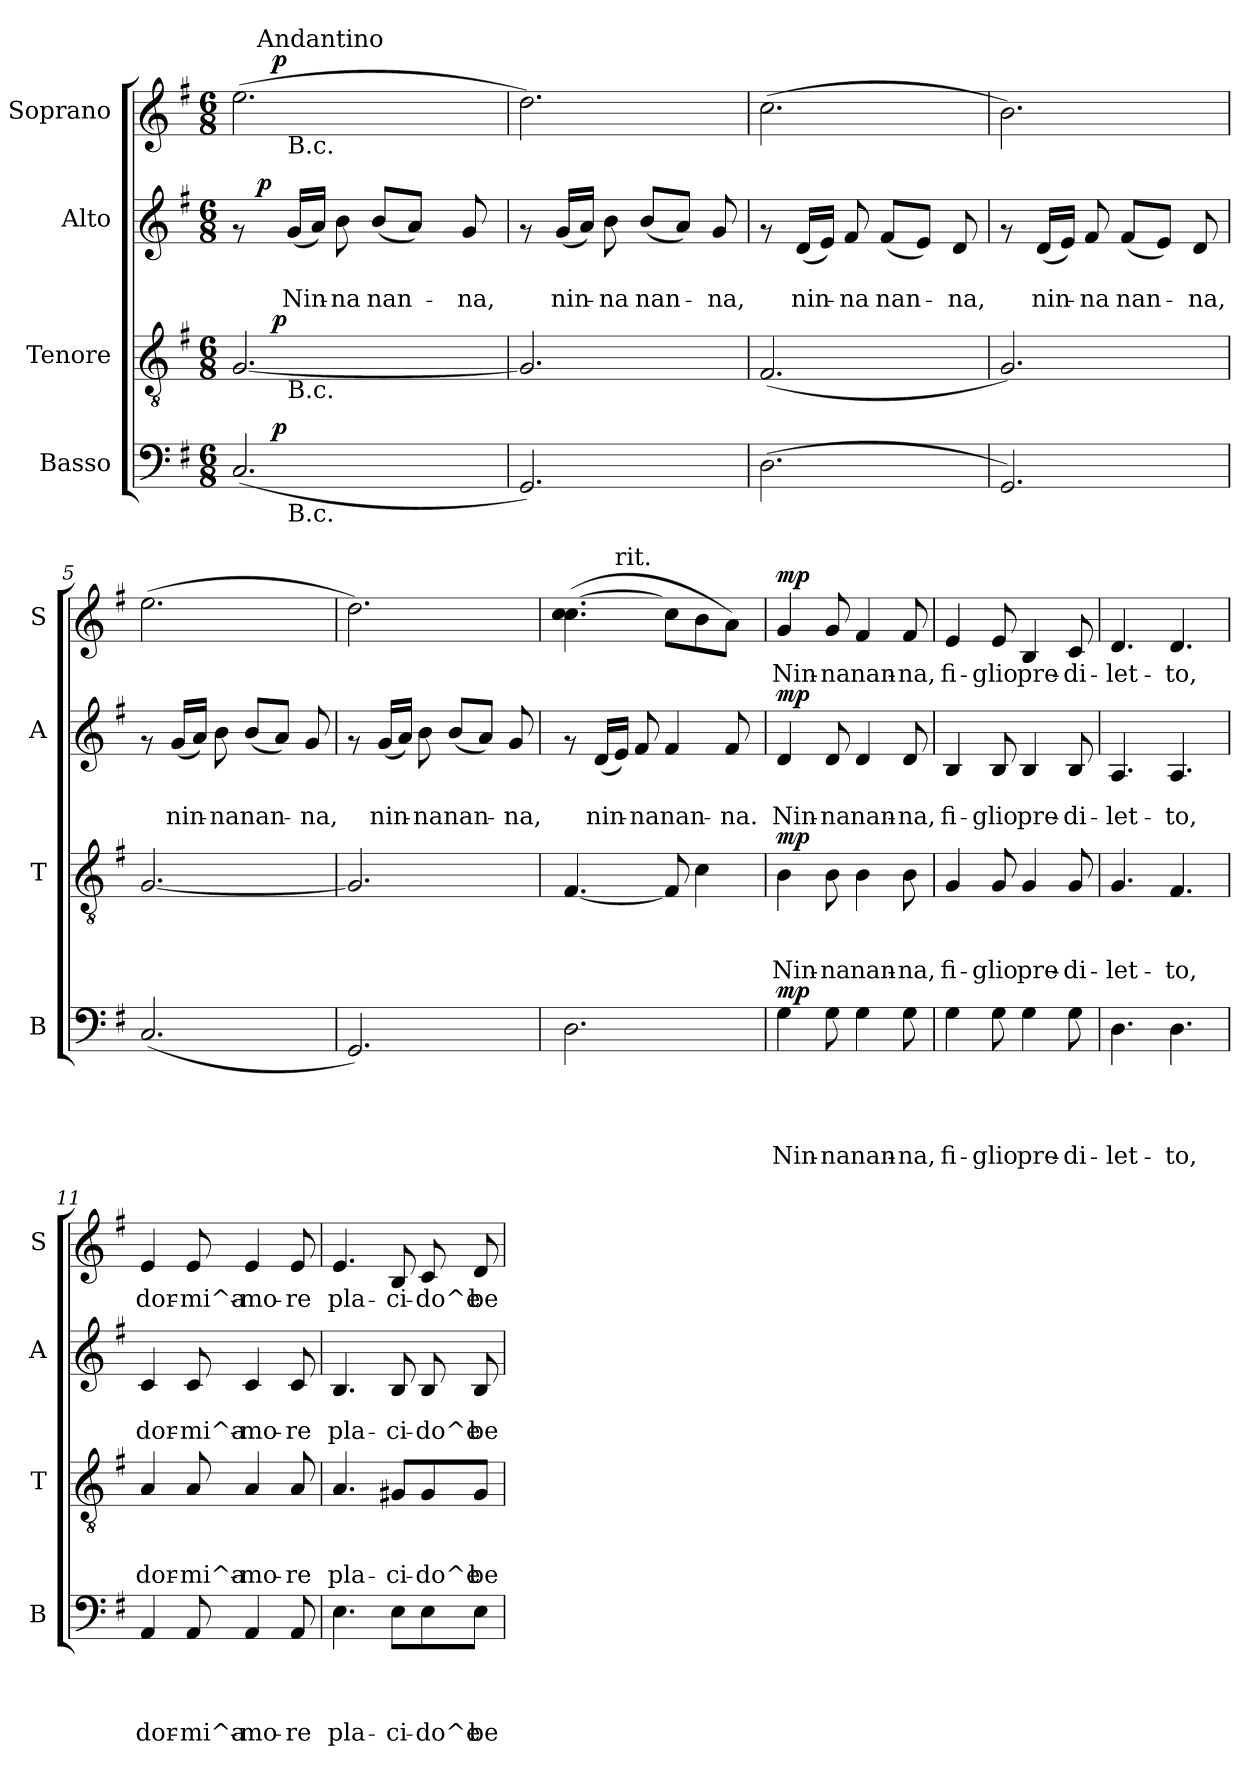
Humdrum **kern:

**kern	**text	**text	**text	**text	**dynam	**kern	**text	**text	**text	**dynam	**kern	**text	**text	**dynam	**kern	**text	**dynam
*part4	*part4	*part4	*part4	*part4	*part4	*part3	*part3	*part3	*part3	*part3	*part2	*part2	*part2	*part2	*part1	*part1	*part1
*staff4	*staff4	*staff4	*staff4	*staff4	*staff4	*staff3	*staff3	*staff3	*staff3	*staff3	*staff2	*staff2	*staff2	*staff2	*staff1	*staff1	*staff1
*I"Basso	*	*	*	*	*	*I"Tenore	*	*	*	*	*I"Alto	*	*	*	*I"Soprano	*	*
*I'B	*	*	*	*	*	*I'T	*	*	*	*	*I'A	*	*	*	*I'S	*	*
*clefF4	*	*	*	*	*	*clefGv2	*	*	*	*	*clefG2	*	*	*	*clefG2	*	*
*k[f#]	*	*	*	*	*	*k[f#]	*	*	*	*	*k[f#]	*	*	*	*k[f#]	*	*
*G:	*	*	*	*	*	*G:	*	*	*	*	*G:	*	*	*	*G:	*	*
*M6/8	*	*	*	*	*	*M6/8	*	*	*	*	*M6/8	*	*	*	*M6/8	*	*
=1	=1	=1	=1	=1	=1	=1	=1	=1	=1	=1	=1	=1	=1	=1	=1	=1	=1
*^	*	*	*	*	*	*^	*	*	*	*	*^	*	*	*	*^	*	*
*	*^	*	*	*	*	*	*	*^	*	*	*	*	*	*	*	*	*	*	*^	*	*
*	*	*	*	*	*	*	*	*	*	*	*	*	*	*	*	*	*	*	*	*	*	*^	*	*
(<2.C/	16.ryy	8ryy	.	.	.	.	.	[<2.G/	16.ryy	8ryy	.	.	.	.	8rf	16ryy	.	.	.	(>2.ee\	16.ryy	16ryy	8ryy	.	.
!	!	!	!	!	!	!	!	!	!	!	!	!	!	!	!	!	!	!	!	!	!	!LO:TX:a:t=Andantino	!	!	!
!	!	!	!	!	!	!	!	!	!	!	!	!	!	!	!	!	!	!	!LO:DY:a	!	!	!	!	!	!
.	.	.	.	.	.	.	.	.	.	.	.	.	.	.	.	2ryy	.	.	p	.	.	2ryy	.	.	.
!	!	!	!	!	!	!	!LO:DY:a	!	!	!	!	!	!	!LO:DY:a	!	!	!	!	!	!	!	!	!	!	!LO:DY:a
.	2ryy	.	.	.	.	.	p	.	2ryy	.	.	.	.	p	.	.	.	.	.	.	2ryy	.	.	.	p
!	!	!	!	!	!	!	!	!	!	!	!	!	!	!	!	!	!	!	!	!	!	!	!LO:TX:b:t=B.c.	!	!
!	!	!	!	!	!	!	!	!	!	!LO:TX:b:t=B.c.	!	!	!	!	!	!	!	!	!	!	!	!	!	!	!
!	!	!LO:TX:b:t=B.c.	!	!	!	!	!	!	!	!	!	!	!	!	!	!	!	!	!	!	!	!	!	!	!
!	!	!	!	!	!	!	!	!	!	!	!	!	!	!	!	!	!	!LO:LY:b	!	!	!	!	!	!	!
.	.	2ryy	.	.	.	.	.	.	.	2ryy	.	.	.	.	(<16g/LL	.	.	Nin-	.	.	.	.	2ryy	.	.
.	.	.	.	.	.	.	.	.	.	.	.	.	.	.	16a/JJ)	.	.	.	.	.	.	.	.	.	.
!	!	!	!	!	!	!	!	!	!	!	!	!	!	!	!	!	!	!LO:LY:b	!	!	!	!	!	!	!
.	.	.	.	.	.	.	.	.	.	.	.	.	.	.	8b\	.	.	-na	.	.	.	.	.	.	.
!	!	!	!	!	!	!	!	!	!	!	!	!	!	!	!	!	!	!LO:LY:b	!	!	!	!	!	!	!
.	.	.	.	.	.	.	.	.	.	.	.	.	.	.	(<8b/L	.	.	nan-	.	.	.	.	.	.	.
.	.	.	.	.	.	.	.	.	.	.	.	.	.	.	8a/J)	.	.	.	.	.	.	.	.	.	.
.	.	.	.	.	.	.	.	.	.	.	.	.	.	.	.	8.ryy	.	.	.	.	.	8.ryy	.	.	.
.	8ryy	.	.	.	.	.	.	.	8ryy	.	.	.	.	.	.	.	.	.	.	.	8ryy	.	.	.	.
!	!	!	!	!	!	!	!	!	!	!	!	!	!	!	!	!	!	!LO:LY:b	!	!	!	!	!	!	!
.	.	8ryy	.	.	.	.	.	.	.	8ryy	.	.	.	.	8g/	.	.	-na,	.	.	.	.	8ryy	.	.
.	32ryy	.	.	.	.	.	.	.	32ryy	.	.	.	.	.	.	.	.	.	.	.	32ryy	.	.	.	.
*v	*v	*v	*	*	*	*	*	*	*	*	*	*	*	*	*v	*v	*	*	*	*v	*v	*v	*v	*	*
*	*	*	*	*	*	*v	*v	*v	*	*	*	*	*	*	*	*	*	*	*
=2	=2	=2	=2	=2	=2	=2	=2	=2	=2	=2	=2	=2	=2	=2	=2	=2	=2
2.GG/)	.	.	.	.	.	2.G/]	.	.	.	.	8rf	.	.	.	2.dd\)	.	.
!	!	!	!	!	!	!	!	!	!	!	!	!	!LO:LY:b	!	!	!	!
.	.	.	.	.	.	.	.	.	.	.	(<16g/LL	.	nin-	.	.	.	.
.	.	.	.	.	.	.	.	.	.	.	16a/JJ)	.	.	.	.	.	.
!	!	!	!	!	!	!	!	!	!	!	!	!	!LO:LY:b	!	!	!	!
.	.	.	.	.	.	.	.	.	.	.	8b\	.	-na	.	.	.	.
!	!	!	!	!	!	!	!	!	!	!	!	!	!LO:LY:b	!	!	!	!
.	.	.	.	.	.	.	.	.	.	.	(<8b/L	.	nan-	.	.	.	.
.	.	.	.	.	.	.	.	.	.	.	8a/J)	.	.	.	.	.	.
!	!	!	!	!	!	!	!	!	!	!	!	!	!LO:LY:b	!	!	!	!
.	.	.	.	.	.	.	.	.	.	.	8g/	.	-na,	.	.	.	.
=3	=3	=3	=3	=3	=3	=3	=3	=3	=3	=3	=3	=3	=3	=3	=3	=3	=3
(>2.D\	.	.	.	.	.	(<2.F#/	.	.	.	.	8rf	.	.	.	(>2.cc\	.	.
!	!	!	!	!	!	!	!	!	!	!	!	!	!LO:LY:b	!	!	!	!
.	.	.	.	.	.	.	.	.	.	.	(<16d/LL	.	nin-	.	.	.	.
.	.	.	.	.	.	.	.	.	.	.	16e/JJ)	.	.	.	.	.	.
!	!	!	!	!	!	!	!	!	!	!	!	!	!LO:LY:b	!	!	!	!
.	.	.	.	.	.	.	.	.	.	.	8f#/	.	-na	.	.	.	.
!	!	!	!	!	!	!	!	!	!	!	!	!	!LO:LY:b	!	!	!	!
.	.	.	.	.	.	.	.	.	.	.	(<8f#/L	.	nan-	.	.	.	.
.	.	.	.	.	.	.	.	.	.	.	8e/J)	.	.	.	.	.	.
!	!	!	!	!	!	!	!	!	!	!	!	!	!LO:LY:b	!	!	!	!
.	.	.	.	.	.	.	.	.	.	.	8d/	.	-na,	.	.	.	.
=4	=4	=4	=4	=4	=4	=4	=4	=4	=4	=4	=4	=4	=4	=4	=4	=4	=4
2.GG/)	.	.	.	.	.	2.G/)	.	.	.	.	8rf	.	.	.	2.b\)	.	.
!	!	!	!	!	!	!	!	!	!	!	!	!	!LO:LY:b	!	!	!	!
.	.	.	.	.	.	.	.	.	.	.	(<16d/LL	.	nin-	.	.	.	.
.	.	.	.	.	.	.	.	.	.	.	16e/JJ)	.	.	.	.	.	.
!	!	!	!	!	!	!	!	!	!	!	!	!	!LO:LY:b	!	!	!	!
.	.	.	.	.	.	.	.	.	.	.	8f#/	.	-na	.	.	.	.
!	!	!	!	!	!	!	!	!	!	!	!	!	!LO:LY:b	!	!	!	!
.	.	.	.	.	.	.	.	.	.	.	(<8f#/L	.	nan-	.	.	.	.
.	.	.	.	.	.	.	.	.	.	.	8e/J)	.	.	.	.	.	.
!	!	!	!	!	!	!	!	!	!	!	!	!	!LO:LY:b	!	!	!	!
.	.	.	.	.	.	.	.	.	.	.	8d/	.	-na,	.	.	.	.
=5	=5	=5	=5	=5	=5	=5	=5	=5	=5	=5	=5	=5	=5	=5	=5	=5	=5
(<2.C/	.	.	.	.	.	[<2.G/	.	.	.	.	8rf	.	.	.	(>2.ee\	.	.
!	!	!	!	!	!	!	!	!	!	!	!	!	!LO:LY:b	!	!	!	!
.	.	.	.	.	.	.	.	.	.	.	(<16g/LL	.	nin-	.	.	.	.
.	.	.	.	.	.	.	.	.	.	.	16a/JJ)	.	.	.	.	.	.
!	!	!	!	!	!	!	!	!	!	!	!	!	!LO:LY:b	!	!	!	!
.	.	.	.	.	.	.	.	.	.	.	8b\	.	-na	.	.	.	.
!	!	!	!	!	!	!	!	!	!	!	!	!	!LO:LY:b	!	!	!	!
.	.	.	.	.	.	.	.	.	.	.	(<8b/L	.	nan-	.	.	.	.
.	.	.	.	.	.	.	.	.	.	.	8a/J)	.	.	.	.	.	.
!	!	!	!	!	!	!	!	!	!	!	!	!	!LO:LY:b	!	!	!	!
.	.	.	.	.	.	.	.	.	.	.	8g/	.	-na,	.	.	.	.
!!LO:LB:g=z
=6	=6	=6	=6	=6	=6	=6	=6	=6	=6	=6	=6	=6	=6	=6	=6	=6	=6
2.GG/)	.	.	.	.	.	2.G/]	.	.	.	.	8rf	.	.	.	2.dd\)	.	.
!	!	!	!	!	!	!	!	!	!	!	!	!	!LO:LY:b	!	!	!	!
.	.	.	.	.	.	.	.	.	.	.	(<16g/LL	.	nin-	.	.	.	.
.	.	.	.	.	.	.	.	.	.	.	16a/JJ)	.	.	.	.	.	.
!	!	!	!	!	!	!	!	!	!	!	!	!	!LO:LY:b	!	!	!	!
.	.	.	.	.	.	.	.	.	.	.	8b\	.	-na	.	.	.	.
!	!	!	!	!	!	!	!	!	!	!	!	!	!LO:LY:b	!	!	!	!
.	.	.	.	.	.	.	.	.	.	.	(<8b/L	.	nan-	.	.	.	.
.	.	.	.	.	.	.	.	.	.	.	8a/J)	.	.	.	.	.	.
!	!	!	!	!	!	!	!	!	!	!	!	!	!LO:LY:b	!	!	!	!
.	.	.	.	.	.	.	.	.	.	.	8g/	.	-na,	.	.	.	.
=7	=7	=7	=7	=7	=7	=7	=7	=7	=7	=7	=7	=7	=7	=7	=7	=7	=7
*	*	*	*	*	*	*	*	*	*	*	*	*	*	*	*^	*	*
2.D\	.	.	.	.	.	[<4.F#/	.	.	.	.	8rf	.	.	.	(>4.cc\ [>4.cc\	8.ryy	.	.
!	!	!	!	!	!	!	!	!	!	!	!	!	!LO:LY:b	!	!	!	!	!
.	.	.	.	.	.	.	.	.	.	.	(<16d/LL	.	nin-	.	.	.	.	.
!	!	!	!	!	!	!	!	!	!	!	!	!	!	!	!	!LO:TX:a:t=rit.	!	!
.	.	.	.	.	.	.	.	.	.	.	16e/JJ)	.	.	.	.	2ryy	.	.
!	!	!	!	!	!	!	!	!	!	!	!	!	!LO:LY:b	!	!	!	!	!
.	.	.	.	.	.	.	.	.	.	.	8f#/	.	-na	.	.	.	.	.
!	!	!	!	!	!	!	!	!	!	!	!	!	!LO:LY:b	!	!	!	!	!
.	.	.	.	.	.	8F#/]	.	.	.	.	4f#/	.	nan-	.	8cc\L]	.	.	.
.	.	.	.	.	.	4c\	.	.	.	.	.	.	.	.	8b\	.	.	.
!	!	!	!	!	!	!	!	!	!	!	!	!	!LO:LY:b	!	!	!	!	!
.	.	.	.	.	.	.	.	.	.	.	8f#/	.	-na.	.	8a\J)	.	.	.
.	.	.	.	.	.	.	.	.	.	.	.	.	.	.	.	16ryy	.	.
=8	=8	=8	=8	=8	=8	=8	=8	=8	=8	=8	=8	=8	=8	=8	=8	=8	=8	=8
!	!	!	!	!LO:LY:b	!LO:DY:a	!	!	!	!LO:LY:b	!LO:DY:a	!	!	!LO:LY:b	!LO:DY:a	!	!	!LO:LY:b	!LO:DY:a
*	*	*	*	*	*	*	*	*	*	*	*	*	*	*	*v	*v	*	*
4G\	.	.	.	Nin-	mp	4B\	.	.	Nin-	mp	4d/	.	Nin-	mp	4g/	Nin-	mp
!	!	!	!	!LO:LY:b	!	!	!	!	!LO:LY:b	!	!	!	!LO:LY:b	!	!	!LO:LY:b	!
8G\	.	.	.	-na	.	8B\	.	.	-na	.	8d/	.	-na	.	8g/	-na	.
!	!	!	!	!LO:LY:b	!	!	!	!	!LO:LY:b	!	!	!	!LO:LY:b	!	!	!LO:LY:b	!
4G\	.	.	.	nan-	.	4B\	.	.	nan-	.	4d/	.	nan-	.	4f#/	nan-	.
!	!	!	!	!LO:LY:b	!	!	!	!	!LO:LY:b	!	!	!	!LO:LY:b	!	!	!LO:LY:b	!
8G\	.	.	.	-na,	.	8B\	.	.	-na,	.	8d/	.	-na,	.	8f#/	-na,	.
=9	=9	=9	=9	=9	=9	=9	=9	=9	=9	=9	=9	=9	=9	=9	=9	=9	=9
!	!	!	!	!LO:LY:b	!	!	!	!	!LO:LY:b	!	!	!	!LO:LY:b	!	!	!LO:LY:b	!
4G\	.	.	.	fi-	.	4G/	.	.	fi-	.	4B/	.	fi-	.	4e/	fi-	.
!	!	!	!	!LO:LY:b	!	!	!	!	!LO:LY:b	!	!	!	!LO:LY:b	!	!	!LO:LY:b	!
8G\	.	.	.	-glio	.	8G/	.	.	-glio	.	8B/	.	-glio	.	8e/	-glio	.
!	!	!	!	!LO:LY:b	!	!	!	!	!LO:LY:b	!	!	!	!LO:LY:b	!	!	!LO:LY:b	!
4G\	.	.	.	pre-	.	4G/	.	.	pre-	.	4B/	.	pre-	.	4B/	pre-	.
!	!	!	!	!LO:LY:b	!	!	!	!	!LO:LY:b	!	!	!	!LO:LY:b	!	!	!LO:LY:b	!
8G\	.	.	.	-di-	.	8G/	.	.	-di-	.	8B/	.	-di-	.	8c/	-di-	.
=10	=10	=10	=10	=10	=10	=10	=10	=10	=10	=10	=10	=10	=10	=10	=10	=10	=10
!	!	!	!	!LO:LY:b	!	!	!	!	!LO:LY:b	!	!	!	!LO:LY:b	!	!	!LO:LY:b	!
4.D\	.	.	.	-let-	.	4.G/	.	.	-let-	.	4.A/	.	-let-	.	4.d/	-let-	.
!	!	!	!	!LO:LY:b	!	!	!	!	!LO:LY:b	!	!	!	!LO:LY:b	!	!	!LO:LY:b	!
4.D\	.	.	.	-to,	.	4.F#/	.	.	-to,	.	4.A/	.	-to,	.	4.d/	-to,	.
!!LO:PB:g=z
=11	=11	=11	=11	=11	=11	=11	=11	=11	=11	=11	=11	=11	=11	=11	=11	=11	=11
!	!	!	!	!LO:LY:b	!	!	!	!	!LO:LY:b	!	!	!	!LO:LY:b	!	!	!LO:LY:b	!
4AA/	.	.	.	dor-	.	4A/	.	.	dor-	.	4c/	.	dor-	.	4e/	dor-	.
!	!	!	!	!LO:LY:b	!	!	!	!	!LO:LY:b	!	!	!	!LO:LY:b	!	!	!LO:LY:b	!
8AA/	.	.	.	-mi^a-	.	8A/	.	.	-mi^a-	.	8c/	.	-mi^a-	.	8e/	-mi^a-	.
!	!	!	!	!LO:LY:b	!	!	!	!	!LO:LY:b	!	!	!	!LO:LY:b	!	!	!LO:LY:b	!
4AA/	.	.	.	-mo-	.	4A/	.	.	-mo-	.	4c/	.	-mo-	.	4e/	-mo-	.
!	!	!	!	!LO:LY:b	!	!	!	!	!LO:LY:b	!	!	!	!LO:LY:b	!	!	!LO:LY:b	!
8AA/	.	.	.	-re	.	8A/	.	.	-re	.	8c/	.	-re	.	8e/	-re	.
=12	=12	=12	=12	=12	=12	=12	=12	=12	=12	=12	=12	=12	=12	=12	=12	=12	=12
!	!	!	!	!LO:LY:b	!	!	!	!	!LO:LY:b	!	!	!	!LO:LY:b	!	!	!LO:LY:b	!
4.E\	.	.	.	pla-	.	4.A/	.	.	pla-	.	4.B/	.	pla-	.	4.e/	pla-	.
!	!	!	!	!LO:LY:b	!	!	!	!	!LO:LY:b	!	!	!	!LO:LY:b	!	!	!LO:LY:b	!
8E\L	.	.	.	-ci-	.	8G#X/L	.	.	-ci-	.	8B/	.	-ci-	.	8B/	-ci-	.
!	!	!	!	!LO:LY:b	!	!	!	!	!LO:LY:b	!	!	!	!LO:LY:b	!	!	!LO:LY:b	!
8E\	.	.	.	-do^e	.	8G#/	.	.	-do^e	.	8B/	.	-do^e	.	8c/	-do^e	.
!	!	!	!	!LO:LY:b	!	!	!	!	!LO:LY:b	!	!	!	!LO:LY:b	!	!	!LO:LY:b	!
8E\J	.	.	.	be-	.	8G#/J	.	.	be-	.	8B/	.	be-	.	8d/	be-	.
=	=	=	=	=	=	=	=	=	=	=	=	=	=	=	=	=	=
*-	*-	*-	*-	*-	*-	*-	*-	*-	*-	*-	*-	*-	*-	*-	*-	*-	*-
